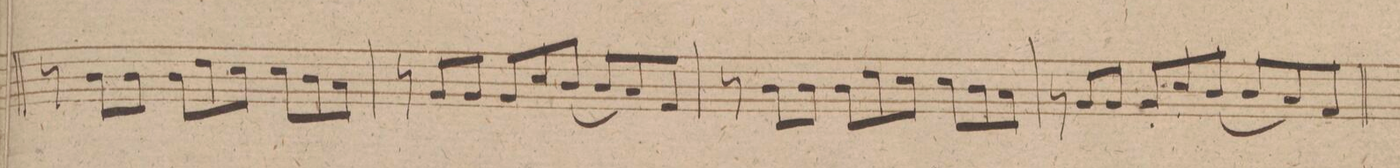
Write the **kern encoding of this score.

**kern	**dynam
*I"Violino 2do	*
*clefG2	*
*k[f#]	*
*M9/8	*
8r	.
8b\L	.
8b\J	.
8b\L	.
8dd\	.
8cc\J	.
8cc\L	.
8b\	.
8a\J	.
=45	=45
8r	.
8g/L	.
8g/J	.
8g/L	.
8cc/	.
[8b/J	.
8b/L]	.
8a/	.
8f#/J	.
=46	=46
8r	.
8b\L	.
8b\J	.
8b\L	.
8dd\	.
8cc\J	.
8cc\L	.
8b\	.
8a\J	.
=47	=47
8r	.
8g/L	.
8g/J	.
8g'/L	.
8cc'/	.
[8b/J	.
8b/L]	.
8a/	.
8f#/J	.
=48	=48
*-	*-
